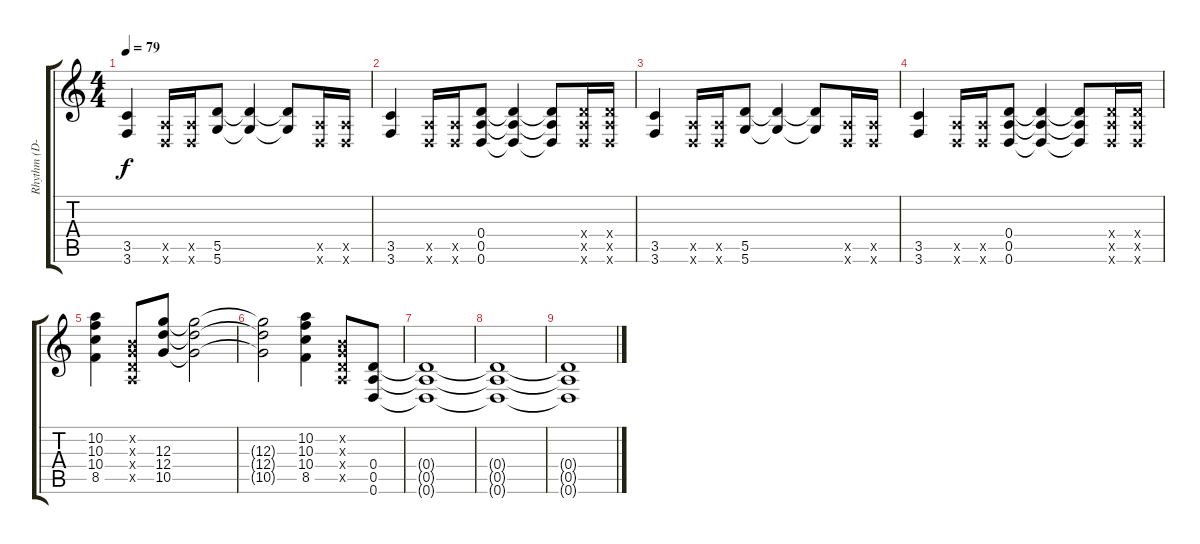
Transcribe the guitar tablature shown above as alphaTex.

\track ("Rhythm (D-Tuning)" "Rhythm (D-") {instrument distortionguitar}
\staff {score tabs}
\tuning (E4 B3 G3 D3 A2 D2) {hide}
\ts (4 4)
\tempo 79
\clef g2
\ks c
(3.5 3.6).4{dy f} (0.5{x} 0.6{x}).16 (0.5{x} 0.6{x}).16 (5.5 5.6).8 (5.5{t} 5.6{t}).4 (5.5{t} 5.6{t}).8 (0.5{x} 0.6{x}).16 (0.5{x} 0.6{x}).16 |
(3.5 3.6).4 (0.5{x} 0.6{x}).16 (0.5{x} 0.6{x}).16 (0.4 0.5 0.6).8 (0.4{t} 0.5{t} 0.6{t}).4 (0.4{t} 0.5{t} 0.6{t}).8 (0.4{x} 0.5{x} 0.6{x}).16 (0.4{x} 0.5{x} 0.6{x}).16 |
(3.5 3.6).4 (0.5{x} 0.6{x}).16 (0.5{x} 0.6{x}).16 (5.5 5.6).8 (5.5{t} 5.6{t}).4 (5.5{t} 5.6{t}).8 (0.5{x} 0.6{x}).16 (0.5{x} 0.6{x}).16 |
(3.5 3.6).4 (0.5{x} 0.6{x}).16 (0.5{x} 0.6{x}).16 (0.4 0.5 0.6).8 (0.4{t} 0.5{t} 0.6{t}).4 (0.4{t} 0.5{t} 0.6{t}).8 (0.4{x} 0.5{x} 0.6{x}).16 (0.4{x} 0.5{x} 0.6{x}).16 |
(10.2 10.3 10.4 8.5).4 (0.2{x} 0.3{x} 0.4{x} 0.5{x}).8 (12.3 12.4 10.5).8 (12.3{t} 12.4{t} 10.5{t}).2 |
(12.3{t} 12.4{t} 10.5{t}).2 (10.2 10.3 10.4 8.5).4 (0.2{x} 0.3{x} 0.4{x} 0.5{x}).8 (0.4 0.5 0.6).8 |
(0.4{t} 0.5{t} 0.6{t}).1 |
(0.4{t} 0.5{t} 0.6{t}).1 |
(0.4{t} 0.5{t} 0.6{t}).1
